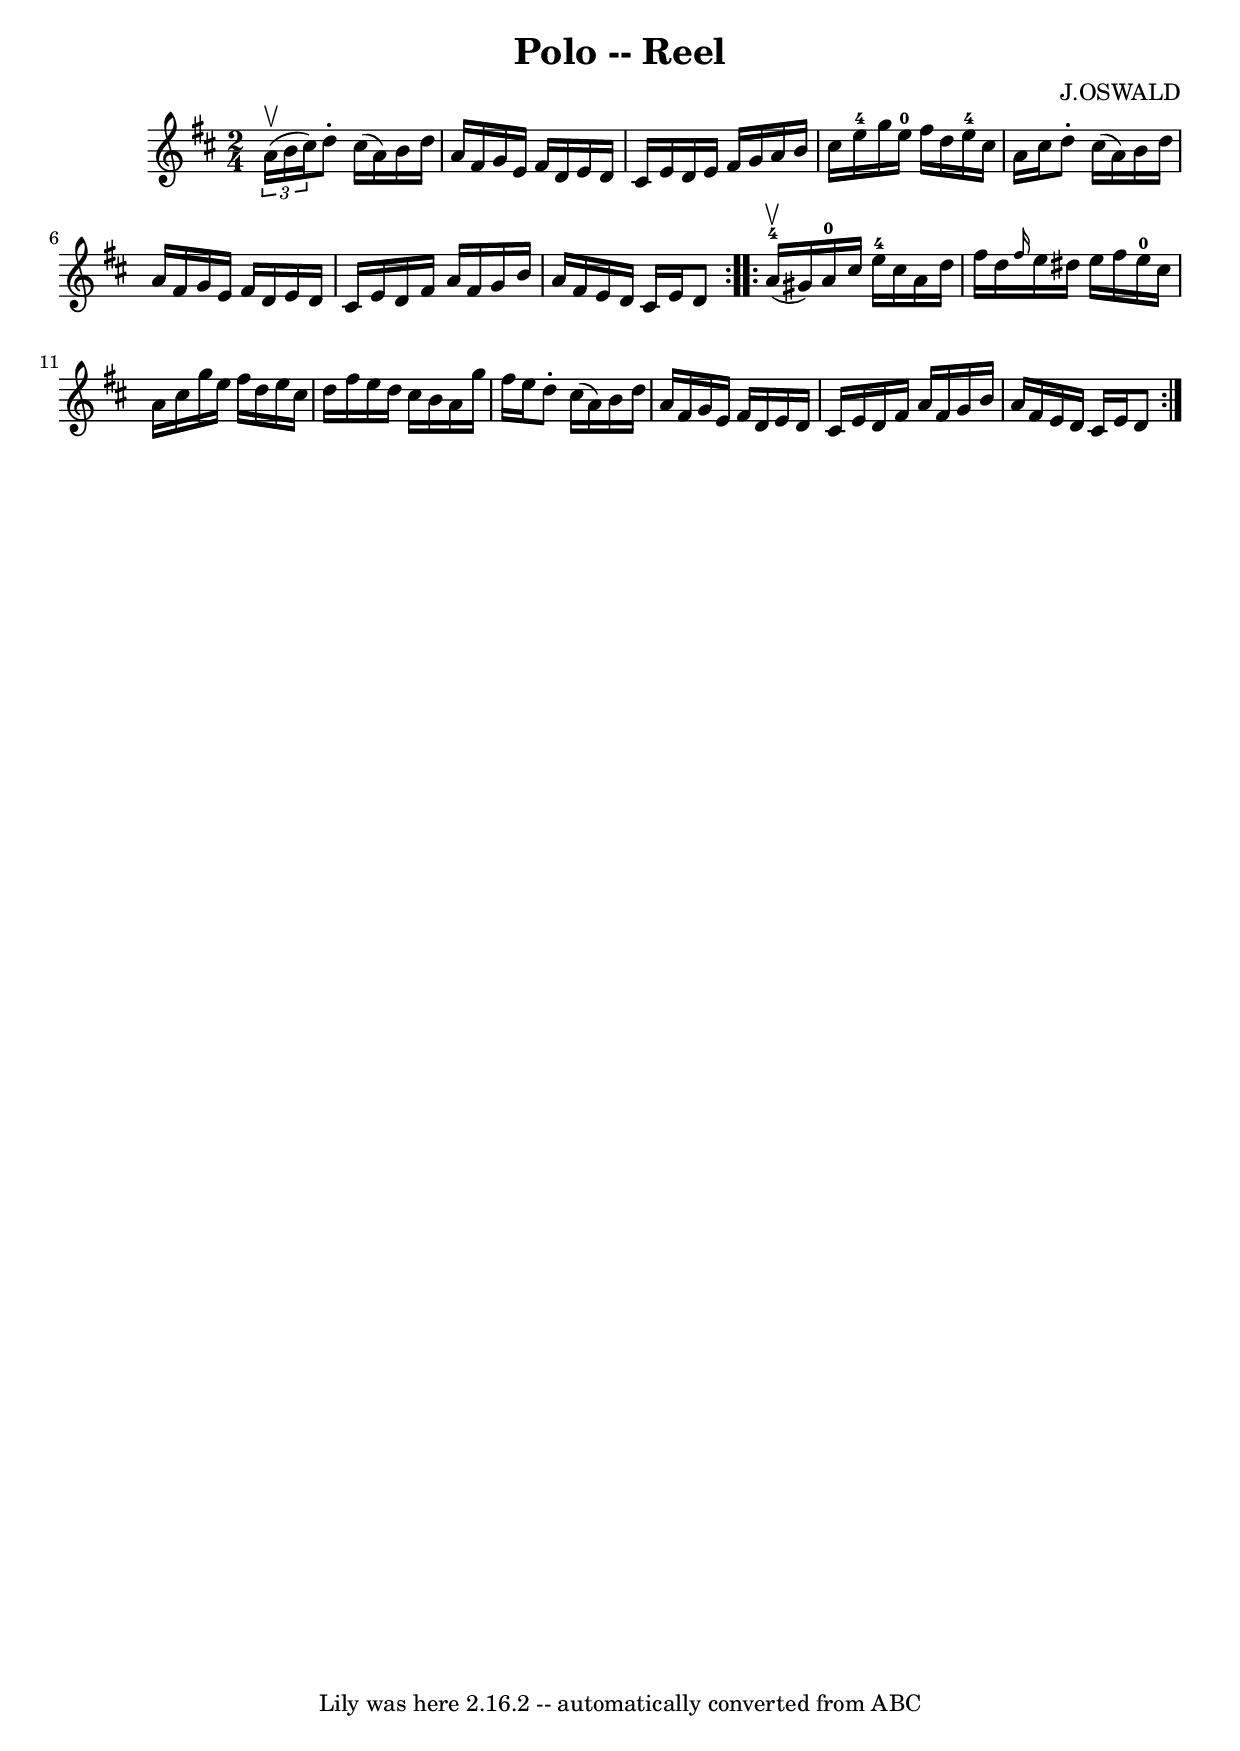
\version "2.16.2"
\include "Mammoth.ily"
\header {
  %% book = "Ryan's Mammoth Collection"
  composer = "J.OSWALD"
  crossRefNumber = "1"
  footnotes = "\\\\246"
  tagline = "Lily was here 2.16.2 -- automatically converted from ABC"
  title = "Polo -- Reel"

}
voicedefault =  {



  \repeat volta 2 {

    \time 2/4 
    \key d \major
    \times 2/3 { a'16^\upbow(b'16 cis''16) 
	       } 
    |
    d''8-. cis''16 (a'16) b'16 d''16 a'16 fis'16   
    |
    g'16 e'16 fis'16 d'16 e'16 d'16 cis'16 e'16    
    |
    d'16 e'16 fis'16 g'16 a'16 b'16 cis''16 e''16-4   |
    g''16 e''16-0 fis''16 d''16 e''16-4   
    cis''16 a'16 cis''16    |
    d''8-. cis''16 (a'16)   
    b'16 d''16 a'16 fis'16    |
    g'16 e'16 fis'16 d'16    
    e'16 d'16 cis'16 e'16    |
    d'16 fis'16 a'16 fis'16   
    g'16 b'16 a'16 fis'16    |
    e'16 d'16 cis'16 e'16    
    d'8  
  }     
  \repeat volta 2 {
    a'16-4^\upbow(gis'16) |
    
    a'16-0 cis''16 e''16-4 cis''16 a'16 d''16 fis''16    
    d''16    |
    \grace { fis''16  
	   } e''16 dis''16 e''16 fis''16 
    e''16-0 cis''16 a'16 cis''16    |
    g''16 e''16    
    fis''16 d''16 e''16 cis''16 d''16 fis''16    |
    e''16    
    d''16 cis''16 b'16 a'16 g''16 fis''16 e''16    |
    
    d''8-. cis''16 (a'16) b'16 d''16 a'16 fis'16    |
    
    g'16 e'16 fis'16 d'16 e'16 d'16 cis'16 e'16    |
    
    d'16 fis'16 a'16 fis'16 g'16 b'16 a'16 fis'16    |
    
    e'16 d'16 cis'16 e'16 d'8  
  }   

}

\score{
  <<

    \context Staff="default"
    {
      \voicedefault 
      
    }

  >>
  \layout {
    
  }
  \midi {
  }

}
